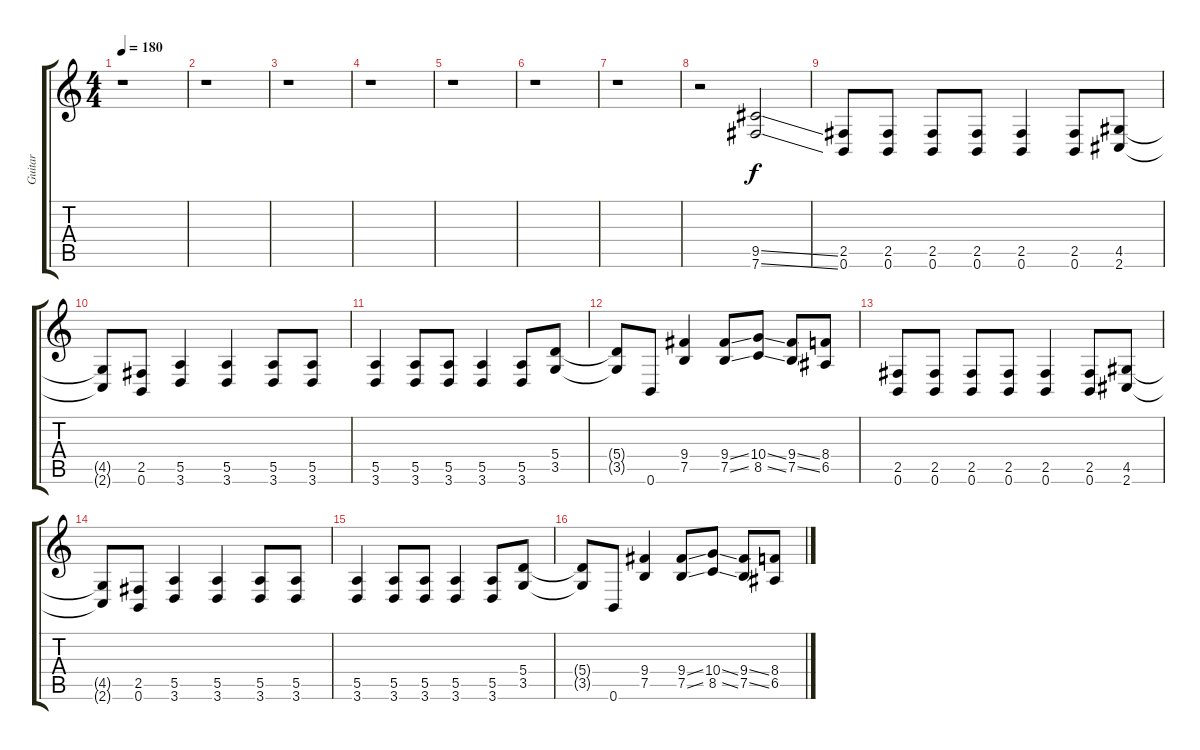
\track ("Guitar" "Guitar") {instrument distortionguitar}
\staff {score tabs}
\tuning (B3 Gb3 D3 A2 E2 B1) {hide}
\ts (4 4)
\tempo 180
\clef g2
\ks c
r.1{dy f instrument distortionguitar} |
r.1 |
r.1 |
r.1 |
r.1 |
r.1 |
r.1 |
r.2 (9.5{ss} 7.6{ss}).2 |
(2.5 0.6).8 (2.5 0.6).8 (2.5 0.6).8 (2.5 0.6).8 (2.5 0.6).4 (2.5 0.6).8 (4.5 2.6).8 |
(4.5{t} 2.6{t}).8 (2.5 0.6).8 (5.5 3.6).4 (5.5 3.6).4 (5.5 3.6).8 (5.5 3.6).8 |
(5.5 3.6).4 (5.5 3.6).8 (5.5 3.6).8 (5.5 3.6).4 (5.5 3.6).8 (5.4 3.5).8 |
(5.4{t} 3.5{t}).8 0.6.8 (9.4 7.5).4 (9.4{ss} 7.5{ss}).8 (10.4{ss} 8.5{ss}).8 (9.4{ss} 7.5{ss}).8 (8.4 6.5).8 |
(2.5 0.6).8 (2.5 0.6).8 (2.5 0.6).8 (2.5 0.6).8 (2.5 0.6).4 (2.5 0.6).8 (4.5 2.6).8 |
(4.5{t} 2.6{t}).8 (2.5 0.6).8 (5.5 3.6).4 (5.5 3.6).4 (5.5 3.6).8 (5.5 3.6).8 |
(5.5 3.6).4 (5.5 3.6).8 (5.5 3.6).8 (5.5 3.6).4 (5.5 3.6).8 (5.4 3.5).8 |
(5.4{t} 3.5{t}).8 0.6.8 (9.4 7.5).4 (9.4{ss} 7.5{ss}).8 (10.4{ss} 8.5{ss}).8 (9.4{ss} 7.5{ss}).8 (8.4 6.5).8
